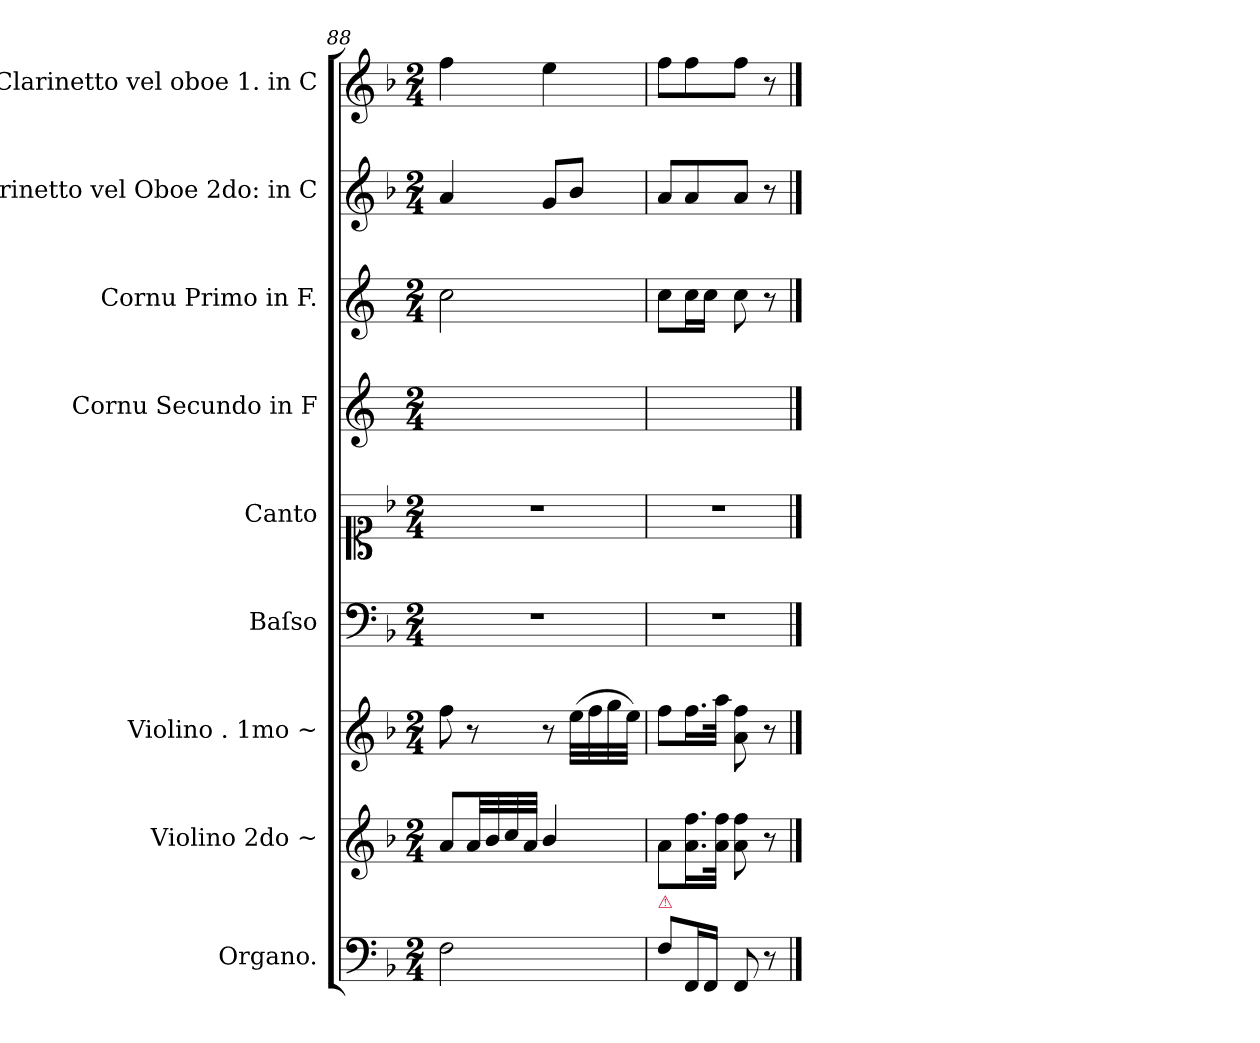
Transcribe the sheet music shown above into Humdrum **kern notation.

**kern	**kern	**kern	**kern	**kern	**kern	**kern	**kern	**kern
*part9	*part8	*part7	*part6	*part5	*part4	*part3	*part2	*part1
*staff9	*staff8	*staff7	*staff6	*staff5	*staff4	*staff3	*staff2	*staff1
*I"Organo.	*I"Violino 2do ~	*I"Violino . 1mo ~	*I"Baſso	*I"Canto	*I"Cornu Secundo in F	*I"Cornu Primo in F.	*I"Clarinetto vel Oboe 2do: in C	*I"Clarinetto vel oboe 1. in C
*I'org	*I'vl 2	*I'vl 1	*I'B	*	*I'cor 2	*I'cor 1	*I'cl 2 in C	*I'cl 1 in C
*clefF4	*clefG2	*clefG2	*clefF4	*clefC1	*clefG2	*clefG2	*clefG2	*clefG2
*	*	*	*	*	*ITrd4c7	*ITrd4c7	*	*
*k[b-]	*k[b-]	*k[b-]	*k[b-]	*k[b-]	*k[b-]	*k[b-]	*k[b-]	*k[b-]
*F:	*F:	*F:	*F:	*F:	*F:	*F:	*F:	*F:
*M2/4	*M2/4	*M2/4	*M2/4	*M2/4	*M2/4	*M2/4	*M2/4	*M2/4
=88	=88	=88	=88	=88	=88	=88	=88	=88
2F\	8a/L	8ff\	2r	2r	2ryy	2f\	4a/	4ff\
.	32a/LL	8r	.	.	.	.	.	.
.	32b-/	.	.	.	.	.	.	.
.	32cc/	.	.	.	.	.	.	.
.	32a/JJJ	.	.	.	.	.	.	.
.	4b-/	8r	.	.	.	.	8g/L	4ee\
.	.	(32ee\LLL	.	.	.	.	8b-/J	.
.	.	32ff\	.	.	.	.	.	.
.	.	32gg\	.	.	.	.	.	.
.	.	32ee\JJJ)	.	.	.	.	.	.
=89	=89	=89	=89	=89	=89	=89	=89	=89
!LO:TX:a:color=crimson:t=⚠	!	!	!	!	!	!	!	!
8F\L	8a\L	8ff\L	2r	2r	2ryy	8f\L	8a/L	8ff\L
16FF/L	16.a\ 16.ff\L	16.ff\L	.	.	.	16f\L	8a/	8ff\
16FF/JJ	.	.	.	.	.	16f\JJ	.	.
.	32a\ 32ff\JJk	32aa\JJk	.	.	.	.	.	.
8FF/	8a\ 8ff\	8a\ 8ff\	.	.	.	8f\	8a/J	8ff\J
8r	8r	8r	.	.	.	8r	8r	8r
==	==	==	==	==	==	==	==	==
*-	*-	*-	*-	*-	*-	*-	*-	*-
